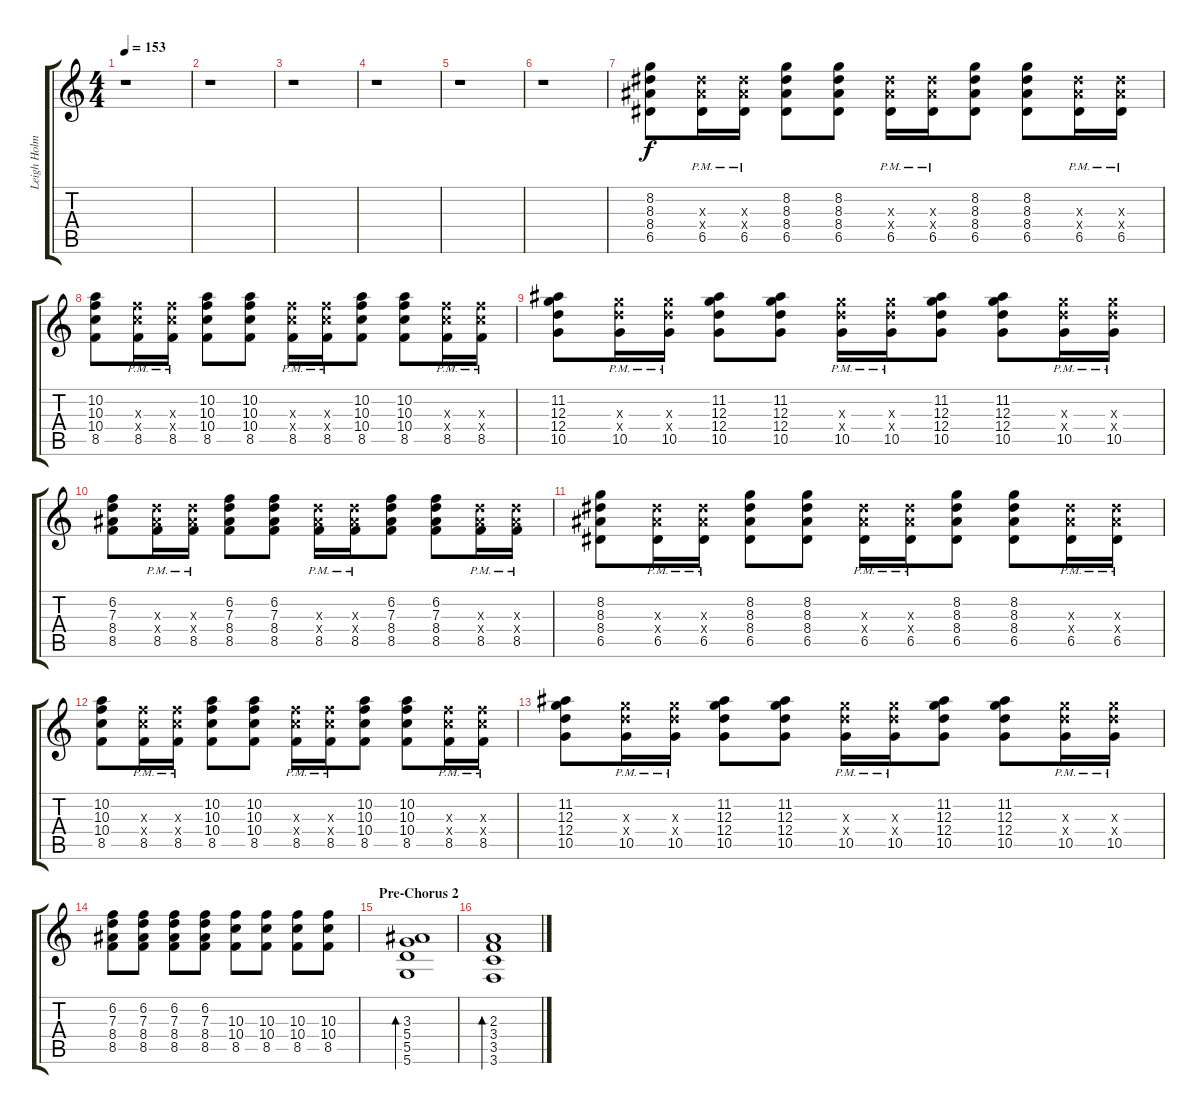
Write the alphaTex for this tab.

\track ("Leigh Holmes" "Leigh Holm") {instrument overdrivenguitar}
\staff {score tabs}
\tuning (E4 B3 G3 D3 A2 D2) {hide}
\ts (4 4)
\tempo 153
\clef g2
\ks c
r.1{dy f} |
r.1 |
r.1 |
r.1 |
r.1 |
r.1 |
(8.2 8.3 8.4 6.5).8 (8.3{pm x} 8.4{pm x} 6.5{pm}).16 (8.3{pm x} 8.4{pm x} 6.5{pm}).16 (8.2 8.3 8.4 6.5).8 (8.2 8.3 8.4 6.5).8 (8.3{pm x} 8.4{pm x} 6.5{pm}).16 (8.3{pm x} 8.4{pm x} 6.5{pm}).16 (8.2 8.3 8.4 6.5).8 (8.2 8.3 8.4 6.5).8 (8.3{pm x} 8.4{pm x} 6.5{pm}).16 (8.3{pm x} 8.4{pm x} 6.5{pm}).16 |
(10.2 10.3 10.4 8.5).8 (10.3{pm x} 10.4{pm x} 8.5{pm}).16 (10.3{pm x} 10.4{pm x} 8.5{pm}).16 (10.2 10.3 10.4 8.5).8 (10.2 10.3 10.4 8.5).8 (10.3{pm x} 10.4{pm x} 8.5{pm}).16 (10.3{pm x} 10.4{pm x} 8.5{pm}).16 (10.2 10.3 10.4 8.5).8 (10.2 10.3 10.4 8.5).8 (10.3{pm x} 10.4{pm x} 8.5{pm}).16 (10.3{pm x} 10.4{pm x} 8.5{pm}).16 |
(11.2 12.3 12.4 10.5).8 (12.3{pm x} 12.4{pm x} 10.5{pm}).16 (12.3{pm x} 12.4{pm x} 10.5{pm}).16 (11.2 12.3 12.4 10.5).8 (11.2 12.3 12.4 10.5).8 (12.3{pm x} 12.4{pm x} 10.5{pm}).16 (12.3{pm x} 12.4{pm x} 10.5{pm}).16 (11.2 12.3 12.4 10.5).8 (11.2 12.3 12.4 10.5).8 (12.3{pm x} 12.4{pm x} 10.5{pm}).16 (12.3{pm x} 12.4{pm x} 10.5{pm}).16 |
(6.2 7.3 8.4 8.5).8 (7.3{pm x} 8.4{pm x} 8.5{pm}).16 (7.3{pm x} 8.4{pm x} 8.5{pm}).16 (6.2 7.3 8.4 8.5).8 (6.2 7.3 8.4 8.5).8 (7.3{pm x} 8.4{pm x} 8.5{pm}).16 (7.3{pm x} 8.4{pm x} 8.5{pm}).16 (6.2 7.3 8.4 8.5).8 (6.2 7.3 8.4 8.5).8 (7.3{pm x} 8.4{pm x} 8.5{pm}).16 (7.3{pm x} 8.4{pm x} 8.5{pm}).16 |
(8.2 8.3 8.4 6.5).8 (8.3{pm x} 8.4{pm x} 6.5{pm}).16 (8.3{pm x} 8.4{pm x} 6.5{pm}).16 (8.2 8.3 8.4 6.5).8 (8.2 8.3 8.4 6.5).8 (8.3{pm x} 8.4{pm x} 6.5{pm}).16 (8.3{pm x} 8.4{pm x} 6.5{pm}).16 (8.2 8.3 8.4 6.5).8 (8.2 8.3 8.4 6.5).8 (8.3{pm x} 8.4{pm x} 6.5{pm}).16 (8.3{pm x} 8.4{pm x} 6.5{pm}).16 |
(10.2 10.3 10.4 8.5).8 (10.3{pm x} 10.4{pm x} 8.5{pm}).16 (10.3{pm x} 10.4{pm x} 8.5{pm}).16 (10.2 10.3 10.4 8.5).8 (10.2 10.3 10.4 8.5).8 (10.3{pm x} 10.4{pm x} 8.5{pm}).16 (10.3{pm x} 10.4{pm x} 8.5{pm}).16 (10.2 10.3 10.4 8.5).8 (10.2 10.3 10.4 8.5).8 (10.3{pm x} 10.4{pm x} 8.5{pm}).16 (10.3{pm x} 10.4{pm x} 8.5{pm}).16 |
(11.2 12.3 12.4 10.5).8 (12.3{pm x} 12.4{pm x} 10.5{pm}).16 (12.3{pm x} 12.4{pm x} 10.5{pm}).16 (11.2 12.3 12.4 10.5).8 (11.2 12.3 12.4 10.5).8 (12.3{pm x} 12.4{pm x} 10.5{pm}).16 (12.3{pm x} 12.4{pm x} 10.5{pm}).16 (11.2 12.3 12.4 10.5).8 (11.2 12.3 12.4 10.5).8 (12.3{pm x} 12.4{pm x} 10.5{pm}).16 (12.3{pm x} 12.4{pm x} 10.5{pm}).16 |
(6.2 7.3 8.4 8.5).8 (6.2 7.3 8.4 8.5).8 (6.2 7.3 8.4 8.5).8 (6.2 7.3 8.4 8.5).8 (10.3 10.4 8.5).8 (10.3 10.4 8.5).8 (10.3 10.4 8.5).8 (10.3 10.4 8.5).8 |
\section ("" "Pre-Chorus 2")
(3.3 5.4 5.5 5.6).1{bd 120} |
(2.3 3.4 3.5 3.6).1{bd 120}
